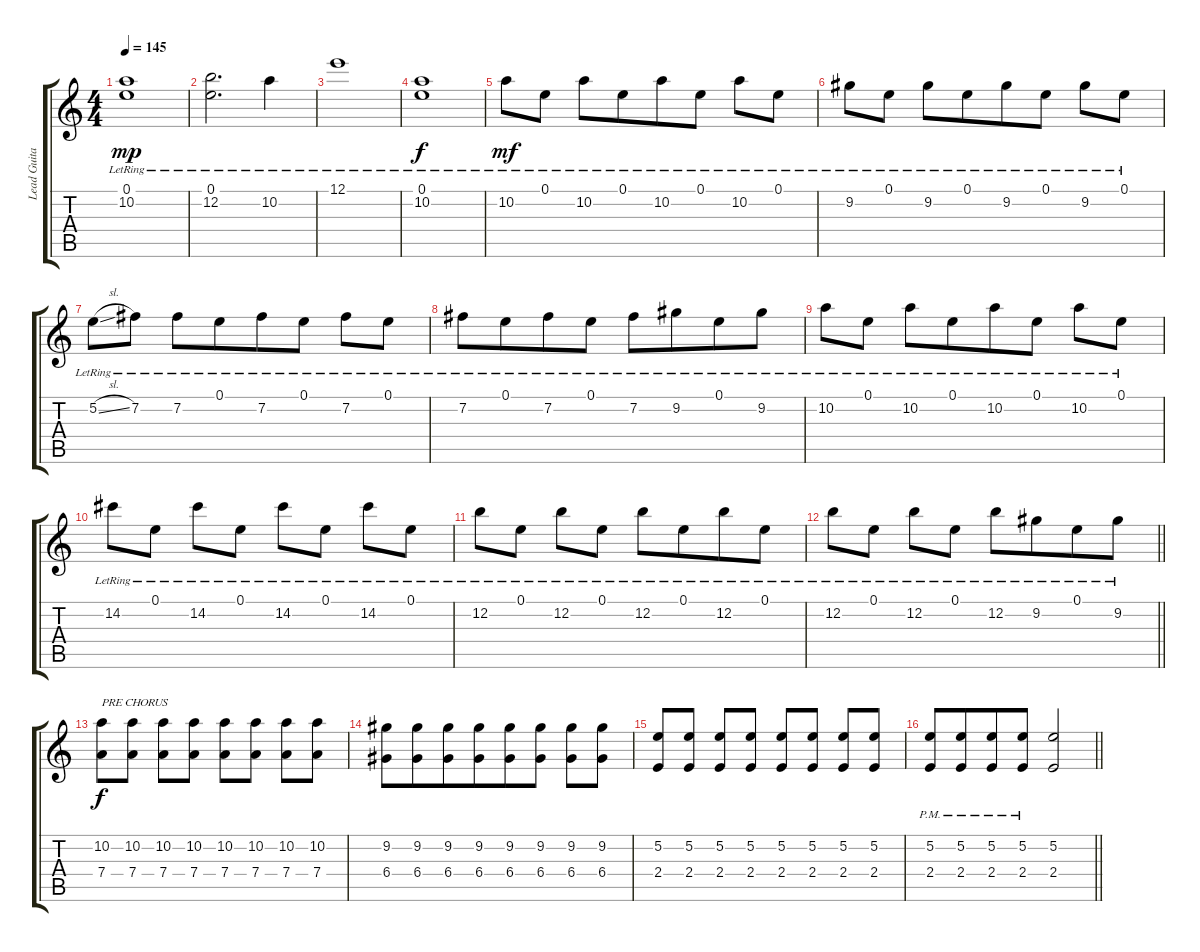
\track ("Lead Guitar (Tom)" "Lead Guita") {instrument overdrivenguitar}
\staff {score tabs}
\tuning (E4 B3 G3 D3 A2 D2) {hide}
\ts (4 4)
\tempo 145
\clef g2
\ks c
(0.1 10.2{lr}).1{dy mp} |
(0.1 12.2{lr}).2{d} 10.2{lr}.4 |
12.1{lr}.1 |
(0.1{lr} 10.2{lr}).1{dy f} |
10.2{lr}.8{dy mf} 0.1{lr}.8 10.2{lr}.8 0.1{lr}.8{beam merge} 10.2{lr}.8 0.1{lr}.8 10.2{lr}.8 0.1{lr}.8 |
9.2{lr}.8 0.1{lr}.8 9.2{lr}.8 0.1{lr}.8{beam merge} 9.2{lr}.8 0.1{lr}.8 9.2{lr}.8 0.1{lr}.8 |
5.2{sl lr}.8 7.2{lr}.8 7.2{lr}.8 0.1{lr}.8{beam merge} 7.2{lr}.8 0.1{lr}.8 7.2{lr}.8 0.1{lr}.8 |
7.2{lr}.8 0.1{lr}.8{beam merge} 7.2{lr}.8 0.1{lr}.8 7.2{lr}.8 9.2{lr}.8{beam merge} 0.1{lr}.8{beam merge} 9.2{lr}.8 |
10.2{lr}.8 0.1{lr}.8 10.2{lr}.8 0.1{lr}.8{beam merge} 10.2{lr}.8 0.1{lr}.8 10.2{lr}.8 0.1{lr}.8 |
14.2{lr}.8{beam merge} 0.1{lr}.8 14.2{lr}.8 0.1{lr}.8 14.2{lr}.8 0.1{lr}.8 14.2{lr}.8 0.1{lr}.8 |
12.2{lr}.8{beam merge} 0.1{lr}.8 12.2{lr}.8{beam merge} 0.1{lr}.8 12.2{lr}.8 0.1{lr}.8{beam merge} 12.2{lr}.8 0.1{lr}.8 |
\barLineRight lightlight
12.2{lr}.8{beam merge} 0.1{lr}.8 12.2{lr}.8{beam merge} 0.1{lr}.8 12.2{lr}.8 9.2{lr}.8{beam merge} 0.1{lr}.8 9.2{lr}.8 |
(10.2 7.4).8{txt "PRE CHORUS" dy f} (10.2 7.4).8 (10.2 7.4).8 (10.2 7.4).8 (10.2 7.4).8 (10.2 7.4).8 (10.2 7.4).8 (10.2 7.4).8 |
(9.2 6.4).8{beam merge} (9.2 6.4).8{beam merge} (9.2 6.4).8 (9.2 6.4).8{beam merge} (9.2 6.4).8 (9.2 6.4).8 (9.2 6.4).8 (9.2 6.4).8 |
(5.2 2.4).8{beam merge} (5.2 2.4).8 (5.2 2.4).8{beam merge} (5.2 2.4).8 (5.2 2.4).8{beam merge} (5.2 2.4).8 (5.2 2.4).8{beam merge} (5.2 2.4).8 |
\barLineRight lightlight
(5.2{pm} 2.4{pm}).8 (5.2{pm} 2.4{pm}).8{beam merge} (5.2{pm} 2.4{pm}).8 (5.2{pm} 2.4{pm}).8 (5.2 2.4).2
